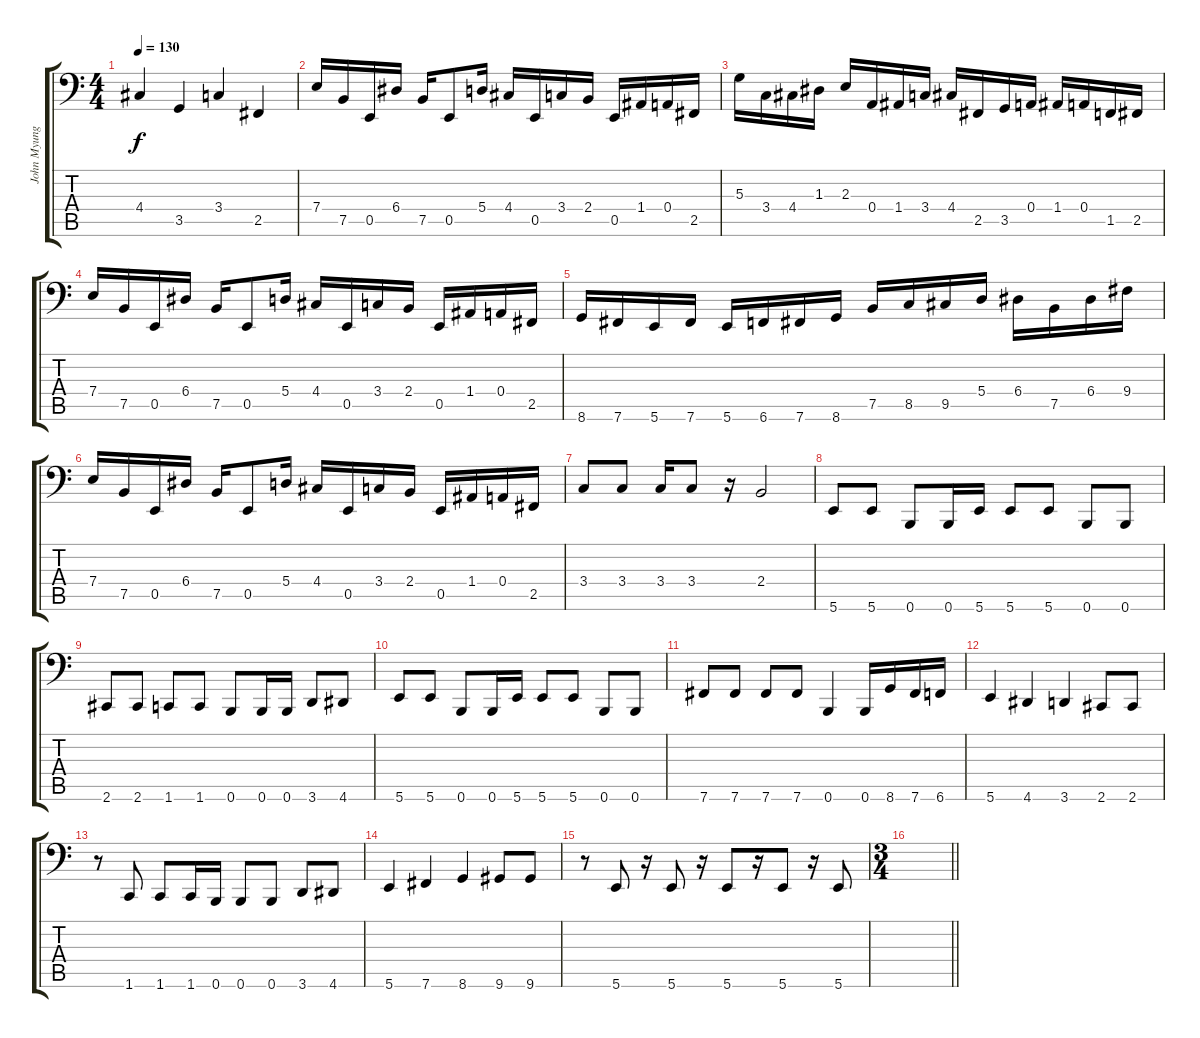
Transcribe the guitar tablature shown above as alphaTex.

\track ("John Myung Bass" "John Myung") {instrument electricbasspick}
\staff {score tabs}
\tuning (C3 G2 D2 A1 E1 B0) {hide}
\ts (4 4)
\tempo 130
\clef f4
\ks c
4.4.4{dy f} 3.5.4 3.4.4 2.5.4 |
7.4.16 7.5.16 0.5.16 6.4.16 7.5.16 0.5.8 5.4.16 4.4.16 0.5.16 3.4.16 2.4.16 0.5.16 1.4.16 0.4.16 2.5.16 |
5.3.16 3.4.16 4.4.16 1.3.16 2.3.16 0.4.16 1.4.16 3.4.16 4.4.16 2.5.16 3.5.16 0.4.16 1.4.16 0.4.16 1.5.16 2.5.16 |
7.4.16 7.5.16 0.5.16 6.4.16 7.5.16 0.5.8 5.4.16 4.4.16 0.5.16 3.4.16 2.4.16 0.5.16 1.4.16 0.4.16 2.5.16 |
8.6.16 7.6.16 5.6.16 7.6.16 5.6.16 6.6.16 7.6.16 8.6.16 7.5.16 8.5.16 9.5.16 5.4.16 6.4.16 7.5.16 6.4.16 9.4.16 |
7.4.16 7.5.16 0.5.16 6.4.16 7.5.16 0.5.8 5.4.16 4.4.16 0.5.16 3.4.16 2.4.16 0.5.16 1.4.16 0.4.16 2.5.16 |
3.4.8 3.4.8 3.4.16 3.4.8 r.16 2.4.2 |
5.6.8 5.6.8 0.6.8 0.6.16 5.6.16 5.6.8 5.6.8 0.6.8 0.6.8 |
2.6.8 2.6.8 1.6.8 1.6.8 0.6.8 0.6.16 0.6.16 3.6.8 4.6.8 |
5.6.8 5.6.8 0.6.8 0.6.16 5.6.16 5.6.8 5.6.8 0.6.8 0.6.8 |
7.6.8 7.6.8 7.6.8 7.6.8 0.6.4 0.6.16 8.6.16 7.6.16 6.6.16 |
5.6.4 4.6.4 3.6.4 2.6.8 2.6.8 |
r.8 1.6.8 1.6.8 1.6.16 0.6.16 0.6.8 0.6.8 3.6.8 4.6.8 |
5.6.4 7.6.4 8.6.4 9.6.8 9.6.8 |
r.8 5.6.8 r.16 5.6.8 r.16 5.6.8 r.16 5.6.8 r.16 5.6.8 |
\ts (3 4)
\barLineRight lightlight
